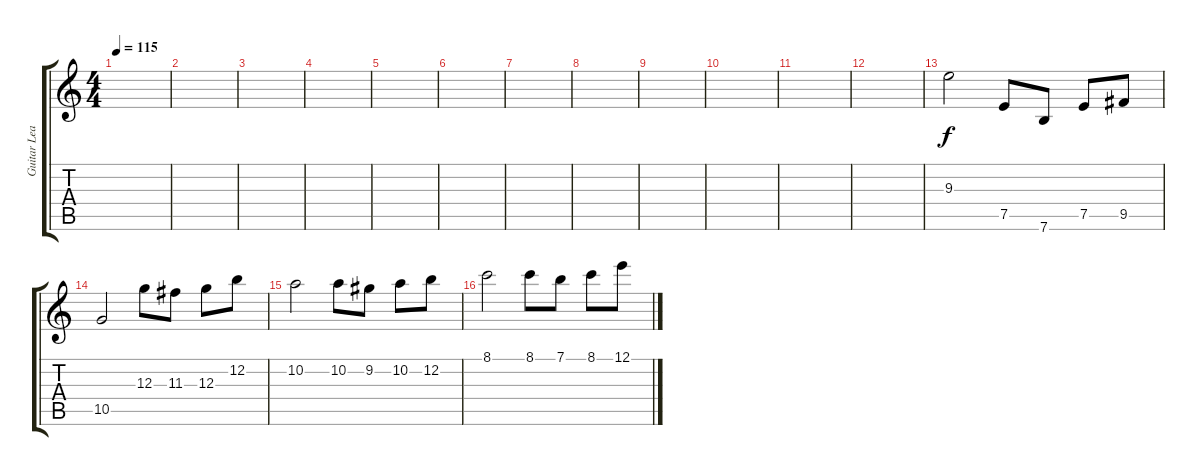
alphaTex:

\track ("Guitar Lead" "Guitar Lea") {instrument overdrivenguitar}
\staff {score tabs}
\tuning (E4 B3 G3 D3 A2 E2) {hide}
\ts (4 4)
\tempo 115
\clef g2
\ks c
|
|
|
|
|
|
|
|
|
|
|
|
9.3.2 7.5.8 7.6.8 7.5.8 9.5.8 |
10.5.2 12.3.8 11.3.8 12.3.8 12.2.8 |
10.2.2 10.2.8 9.2.8 10.2.8 12.2.8 |
8.1.2 8.1.8 7.1.8 8.1.8 12.1.8
